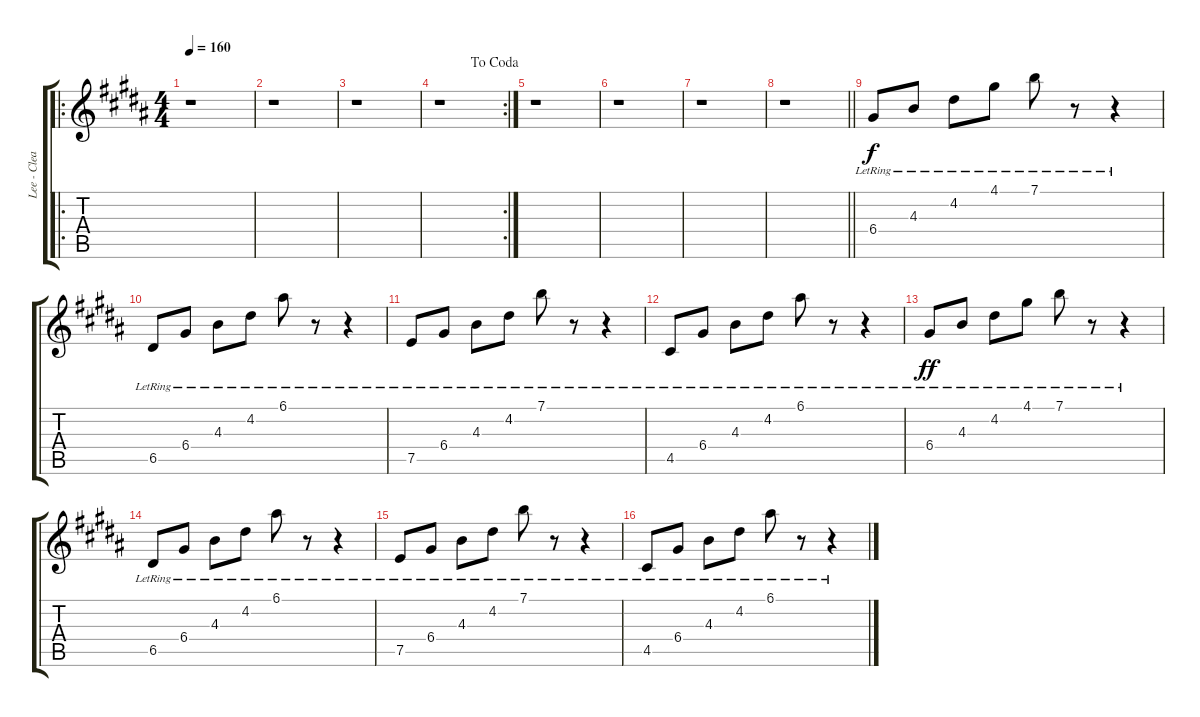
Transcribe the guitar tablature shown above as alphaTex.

\track ("Lee - Clean" "Lee - Clea") {instrument electricguitarclean}
\staff {score tabs}
\tuning (E4 B3 G3 D3 A2 D2) {hide}
\ro
\ts (4 4)
\tempo 160
\clef g2
\ks b
r.1{dy ff} |
\ks g#minor
r.1 |
r.1 |
\rc 2
\jump dacoda
r.1 |
\ks b
r.1 |
\ks g#minor
r.1 |
r.1 |
\barLineRight lightlight
r.1 |
\ks b
6.4{lr}.8{dy f} 4.3{lr}.8 4.2{lr}.8 4.1{lr}.8 7.1{lr}.8 r.8 r.4 |
\ks g#minor
6.5{lr}.8 6.4{lr}.8 4.3{lr}.8 4.2{lr}.8 6.1{lr}.8 r.8 r.4 |
7.5{lr}.8 6.4{lr}.8 4.3{lr}.8 4.2{lr}.8 7.1{lr}.8 r.8 r.4 |
4.5{lr}.8 6.4{lr}.8 4.3{lr}.8 4.2{lr}.8 6.1{lr}.8 r.8 r.4 |
\ks b
6.4{lr}.8{dy ff} 4.3{lr}.8 4.2{lr}.8 4.1{lr}.8 7.1{lr}.8 r.8 r.4 |
\ks g#minor
6.5{lr}.8 6.4{lr}.8 4.3{lr}.8 4.2{lr}.8 6.1{lr}.8 r.8 r.4 |
7.5{lr}.8 6.4{lr}.8 4.3{lr}.8 4.2{lr}.8 7.1{lr}.8 r.8 r.4 |
4.5{lr}.8 6.4{lr}.8 4.3{lr}.8 4.2{lr}.8 6.1{lr}.8 r.8 r.4
